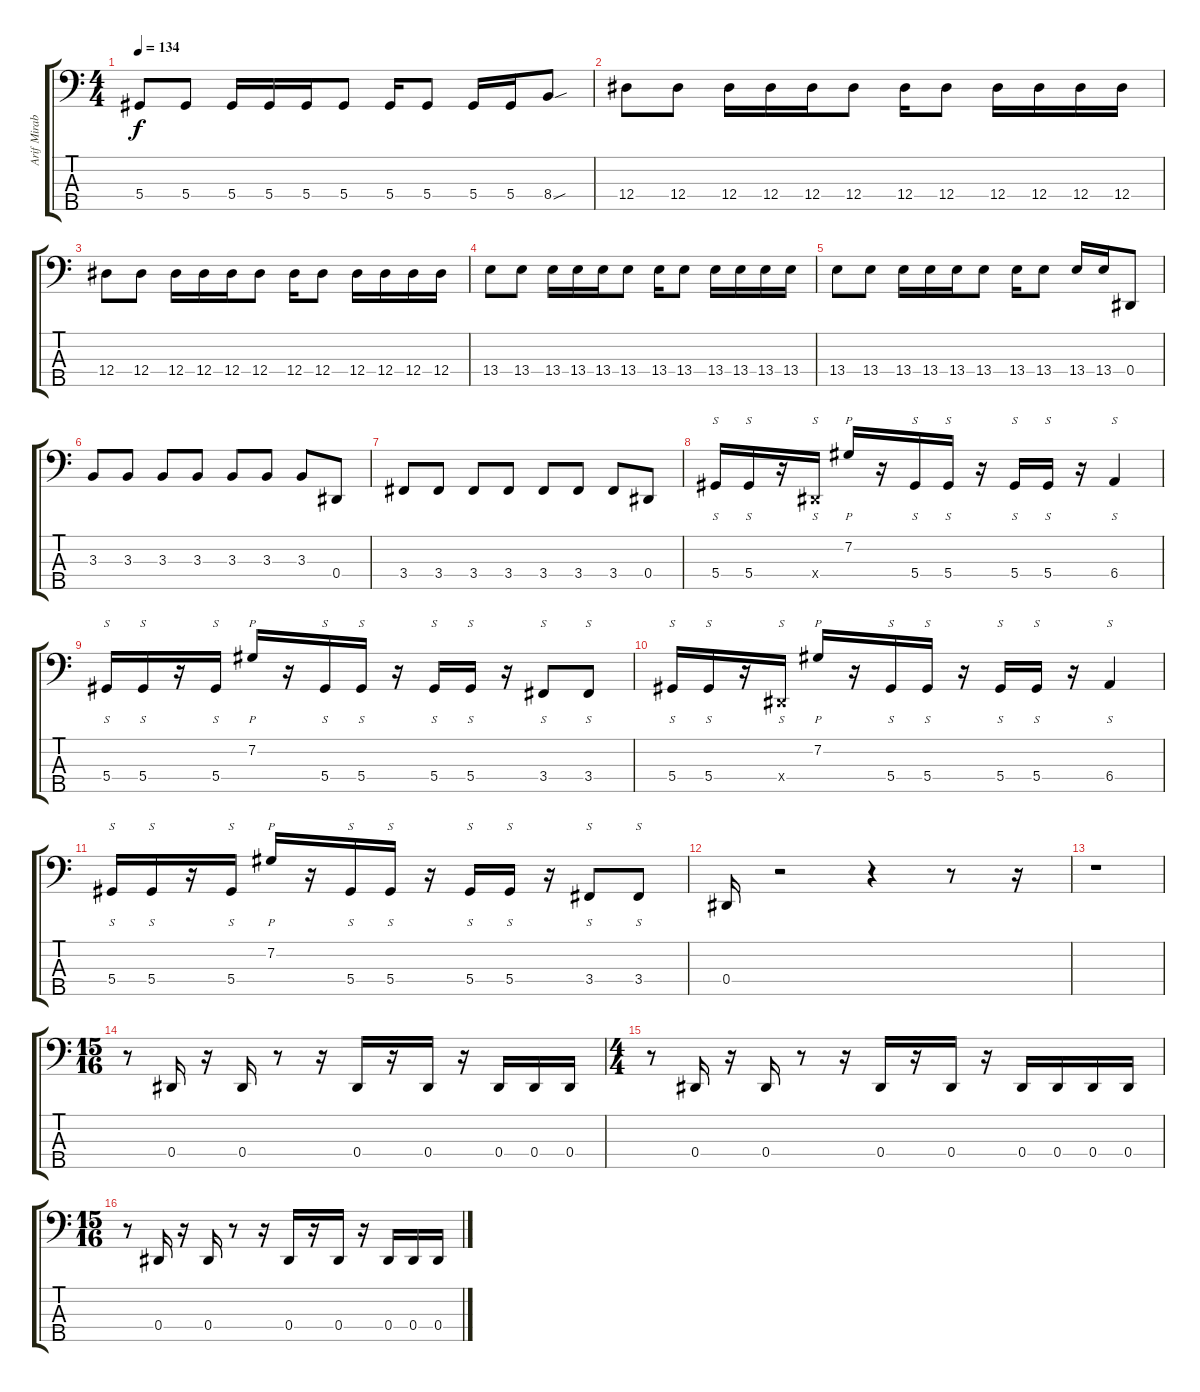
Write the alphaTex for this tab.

\track ("Arif Mirabdolbaghi" "Arif Mirab") {instrument electricbassfinger}
\staff {score tabs}
\tuning (Gb2 Db2 Ab1 Eb1 Bb0) {hide}
\ts (4 4)
\tempo 134
\clef f4
\ks c
5.4.8{dy f} 5.4.8 5.4.16 5.4.16 5.4.16 5.4.8 5.4.16 5.4.8 5.4.16 5.4.16 8.4{sou}.8 |
12.4.8 12.4.8 12.4.16 12.4.16 12.4.16 12.4.8 12.4.16 12.4.8 12.4.16 12.4.16 12.4.16 12.4.16 |
12.4.8 12.4.8 12.4.16 12.4.16 12.4.16 12.4.8 12.4.16 12.4.8 12.4.16 12.4.16 12.4.16 12.4.16 |
13.4.8 13.4.8 13.4.16 13.4.16 13.4.16 13.4.8 13.4.16 13.4.8 13.4.16 13.4.16 13.4.16 13.4.16 |
13.4.8 13.4.8 13.4.16 13.4.16 13.4.16 13.4.8 13.4.16 13.4.8 13.4.16 13.4.16 0.4.8 |
3.3.8 3.3.8 3.3.8 3.3.8 3.3.8 3.3.8 3.3.8 0.4.8 |
3.4.8 3.4.8 3.4.8 3.4.8 3.4.8 3.4.8 3.4.8 0.4.8 |
5.4.16{s instrument slapbass1} 5.4.16{s} r.16 0.4{x}.16{s} 7.2.16{p} r.16 5.4.16{s} 5.4.16{s} r.16 5.4.16{s} 5.4.16{s} r.16 6.4.4{s} |
5.4.16{s instrument slapbass1} 5.4.16{s} r.16 5.4.16{s} 7.2.16{p} r.16 5.4.16{s} 5.4.16{s} r.16 5.4.16{s} 5.4.16{s} r.16 3.4.8{s} 3.4.8{s} |
5.4.16{s} 5.4.16{s} r.16 0.4{x}.16{s} 7.2.16{p} r.16 5.4.16{s} 5.4.16{s} r.16 5.4.16{s} 5.4.16{s} r.16 6.4.4{s} |
5.4.16{s instrument slapbass1} 5.4.16{s} r.16 5.4.16{s} 7.2.16{p} r.16 5.4.16{s} 5.4.16{s} r.16 5.4.16{s} 5.4.16{s} r.16 3.4.8{s} 3.4.8{s} |
0.4.16{volume 14 instrument electricbassfinger} r.2 r.4 r.8 r.16 |
r.1 |
\ts (15 16)
r.8 0.4.16 r.16 0.4.16 r.8 r.16 0.4.16 r.16 0.4.16 r.16 0.4.16 0.4.16 0.4.16 |
\ts (4 4)
r.8 0.4.16 r.16 0.4.16 r.8 r.16 0.4.16 r.16 0.4.16 r.16 0.4.16 0.4.16 0.4.16 0.4.16 |
\ts (15 16)
r.8 0.4.16 r.16 0.4.16 r.8 r.16 0.4.16 r.16 0.4.16 r.16 0.4.16 0.4.16 0.4.16
